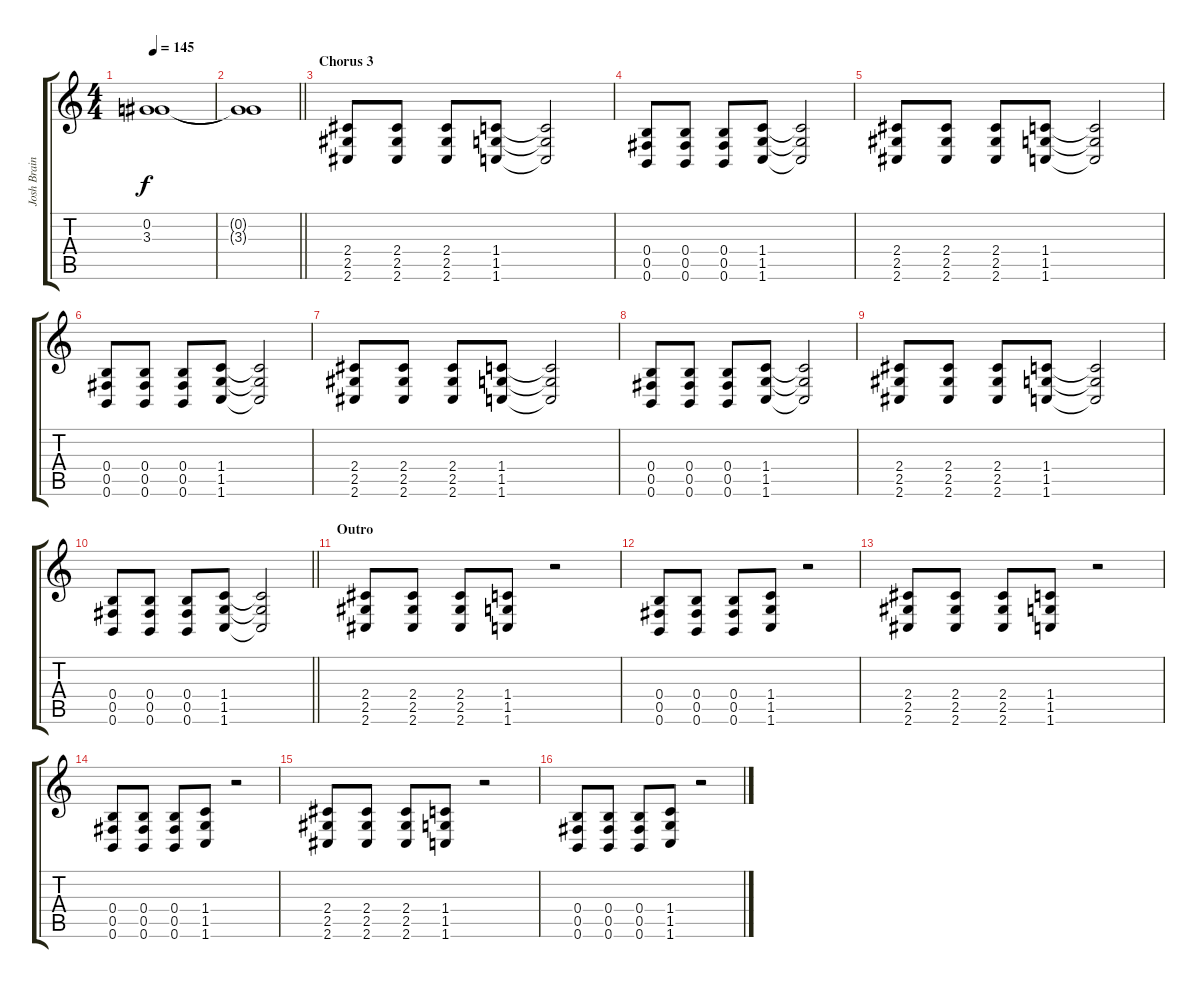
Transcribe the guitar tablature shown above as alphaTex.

\track ("Josh Brainard" "Josh Brain") {instrument distortionguitar}
\staff {score tabs}
\tuning (Db4 Ab3 E3 B2 Gb2 B1) {hide}
\ts (4 4)
\tempo 145
\clef g2
\ks c
(0.2{t} 3.3{t}).1{dy f} |
\barLineRight lightlight
(0.2{t} 3.3{t}).1 |
\section ("" "Chorus 3")
(2.4 2.5 2.6).8 (2.4 2.5 2.6).8 (2.4 2.5 2.6).8 (1.4 1.5 1.6).8 (1.4{t} 1.5{t} 1.6{t}).2 |
(0.4 0.5 0.6).8 (0.4 0.5 0.6).8 (0.4 0.5 0.6).8 (1.4 1.5 1.6).8 (1.4{t} 1.5{t} 1.6{t}).2 |
(2.4 2.5 2.6).8 (2.4 2.5 2.6).8 (2.4 2.5 2.6).8 (1.4 1.5 1.6).8 (1.4{t} 1.5{t} 1.6{t}).2 |
(0.4 0.5 0.6).8 (0.4 0.5 0.6).8 (0.4 0.5 0.6).8 (1.4 1.5 1.6).8 (1.4{t} 1.5{t} 1.6{t}).2 |
(2.4 2.5 2.6).8 (2.4 2.5 2.6).8 (2.4 2.5 2.6).8 (1.4 1.5 1.6).8 (1.4{t} 1.5{t} 1.6{t}).2 |
(0.4 0.5 0.6).8 (0.4 0.5 0.6).8 (0.4 0.5 0.6).8 (1.4 1.5 1.6).8 (1.4{t} 1.5{t} 1.6{t}).2 |
(2.4 2.5 2.6).8 (2.4 2.5 2.6).8 (2.4 2.5 2.6).8 (1.4 1.5 1.6).8 (1.4{t} 1.5{t} 1.6{t}).2 |
\barLineRight lightlight
(0.4 0.5 0.6).8 (0.4 0.5 0.6).8 (0.4 0.5 0.6).8 (1.4 1.5 1.6).8 (1.4{t} 1.5{t} 1.6{t}).2 |
\section ("" "Outro")
(2.4 2.5 2.6).8 (2.4 2.5 2.6).8 (2.4 2.5 2.6).8 (1.4 1.5 1.6).8 r.2 |
(0.4 0.5 0.6).8 (0.4 0.5 0.6).8 (0.4 0.5 0.6).8 (1.4 1.5 1.6).8 r.2 |
(2.4 2.5 2.6).8 (2.4 2.5 2.6).8 (2.4 2.5 2.6).8 (1.4 1.5 1.6).8 r.2 |
(0.4 0.5 0.6).8 (0.4 0.5 0.6).8 (0.4 0.5 0.6).8 (1.4 1.5 1.6).8 r.2 |
(2.4 2.5 2.6).8 (2.4 2.5 2.6).8 (2.4 2.5 2.6).8 (1.4 1.5 1.6).8 r.2 |
(0.4 0.5 0.6).8 (0.4 0.5 0.6).8 (0.4 0.5 0.6).8 (1.4 1.5 1.6).8 r.2
